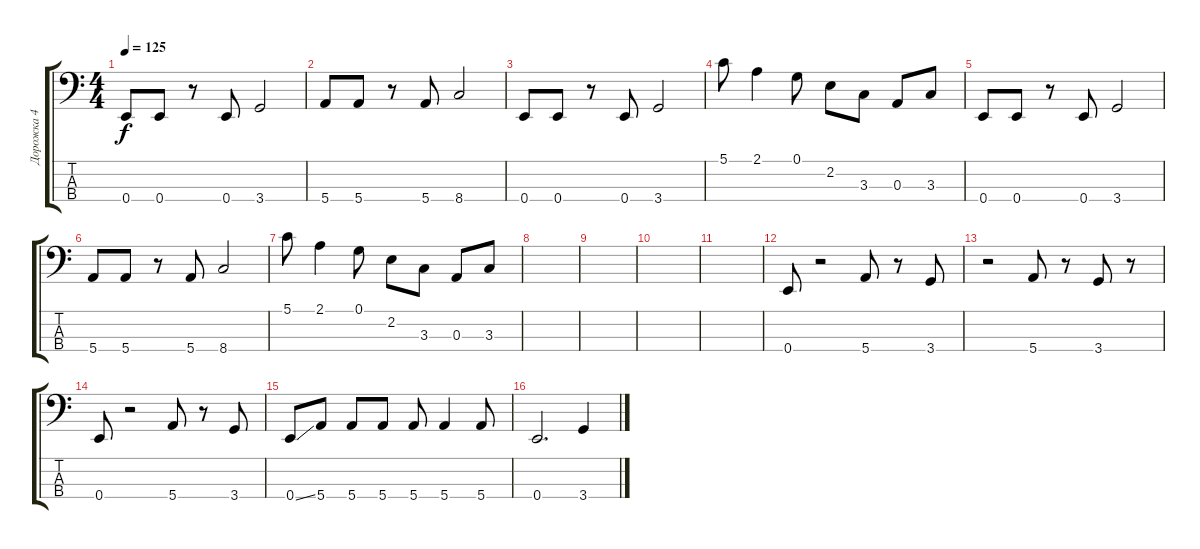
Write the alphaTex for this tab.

\track ("Дорожка 4" "Дорожка 4") {instrument electricbassfinger}
\staff {score tabs}
\tuning (G2 D2 A1 E1) {hide}
\ts (4 4)
\tempo 125
\clef f4
\ks c
0.4.8{dy f} 0.4.8 r.8 0.4.8 3.4.2 |
5.4.8 5.4.8 r.8 5.4.8 8.4.2 |
0.4.8 0.4.8 r.8 0.4.8 3.4.2 |
5.1.8 2.1.4 0.1.8 2.2.8 3.3.8 0.3.8 3.3.8 |
0.4.8 0.4.8 r.8 0.4.8 3.4.2 |
5.4.8 5.4.8 r.8 5.4.8 8.4.2 |
5.1.8 2.1.4 0.1.8 2.2.8 3.3.8 0.3.8 3.3.8 |
|
|
|
|
0.4.8 r.2 5.4.8 r.8 3.4.8 |
r.2 5.4.8 r.8 3.4.8 r.8 |
0.4.8 r.2 5.4.8 r.8 3.4.8 |
0.4{ss}.8 5.4.8 5.4.8 5.4.8 5.4.8 5.4.4 5.4.8 |
0.4.2{d} 3.4.4
